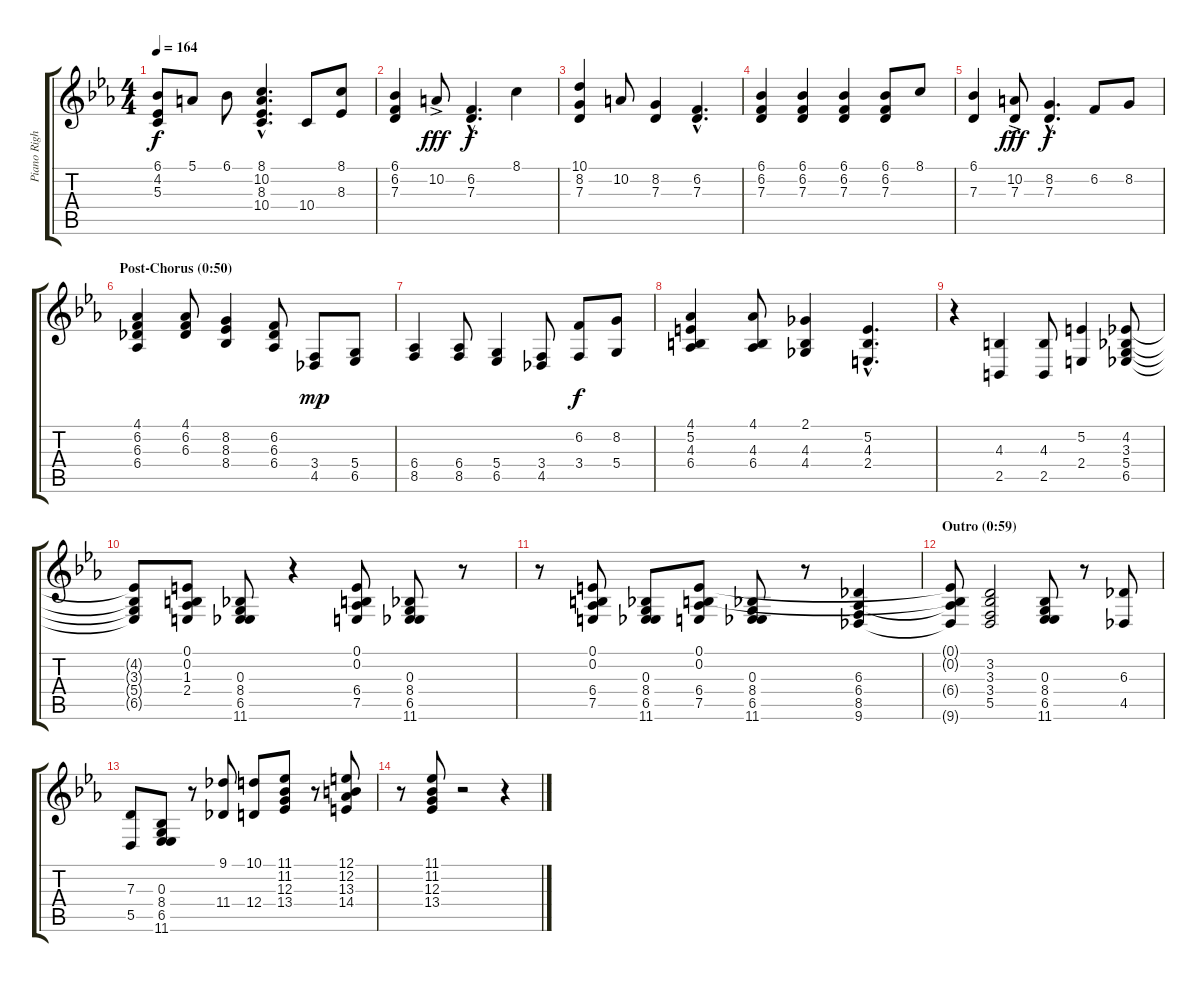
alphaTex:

\track ("Piano Right Hand" "Piano Righ") {instrument acousticgrandpiano}
\staff {score tabs}
\tuning (E4 B3 G3 D3 A2 E2) {hide}
\ts (4 4)
\tempo 164
\clef g2
\ks eb
(6.1{t} 4.2{t} 5.3{t}).8{dy f volume 15} 5.1.8 6.1.8 (8.1{hac} 10.2{hac} 8.3{hac} 10.4{hac}).4{d} 10.4.8 (8.1 8.3).8 |
(6.1 6.2 7.3).4{volume 15} 10.2{ac}.8{dy fff volume 13} (6.2{hac} 7.3{hac}).4{d dy f volume 14} 8.1.4 |
(10.1 8.2 7.3).4{volume 15} 10.2.8 (8.2 7.3).4 (6.2{hac} 7.3{hac}).4{d} |
(6.1 6.2 7.3).4{volume 15} (6.1 6.2 7.3).4 (6.1 6.2 7.3).4 (6.1 6.2 7.3).8 8.1.8 |
(6.1 7.3).4{volume 15} (10.2{ac} 7.3{ac}).8{dy fff} (8.2{hac} 7.3{hac}).4{d dy f} 6.2.8 8.2.8 |
\section ("" "Post-Chorus (0:50)")
(4.1 6.2 6.3 6.4).4{volume 16} (4.1 6.2 6.3).8 (8.2 8.3 8.4).4 (6.2 6.3 6.4).8 (3.4 4.5).8{dy mp} (5.4 6.5).8 |
(6.4 8.5).4{volume 16} (6.4 8.5).8 (5.4 6.5).4 (3.4 4.5).8 (6.2 3.4).8{dy f} (8.2 5.4).8 |
(4.1 5.2 4.3 6.4).4{volume 16} (4.1 4.3 6.4).8 (2.1 4.3 4.4).4 (5.2{hac} 4.3{hac} 2.4{hac}).4{d} |
r.4{volume 16} (4.3 2.5).4 (4.3 2.5).8 (5.2 2.4).4 (4.2 3.3 5.4 6.5).8 |
(4.2{t} 3.3{t} 5.4{t} 6.5{t}).8{volume 16} (0.1 0.2 1.3 2.4).8 (0.3 8.4 6.5 11.6).8 r.4 (0.1 0.2 6.4 7.5).8 (0.3 8.4 6.5 11.6).8 r.8 |
r.8{volume 16} (0.1 0.2 6.4 7.5).8 (0.3 8.4 6.5 11.6).8 (0.1 0.2 6.4 7.5).8 (0.3 8.4 6.5 11.6).8 r.8 (6.3 6.4 8.5 9.6).4 |
\section ("" "Outro (0:59)")
(0.1{t} 0.2{t} 6.4{t} 9.6{t}).8{volume 16} (3.2 3.3 3.4 5.5).2 (0.3 8.4 6.5 11.6).8 r.8 (6.3 4.5).8 |
(7.3 5.5).8{volume 16} (0.3 8.4 6.5 11.6).8 r.8 (9.1 11.4).8 (10.1 12.4).8 (11.1 11.2 12.3 13.4).8 r.8 (12.1 12.2 13.3 14.4).8 |
r.8{volume 16} (11.1 11.2 12.3 13.4).8 r.2 r.4
